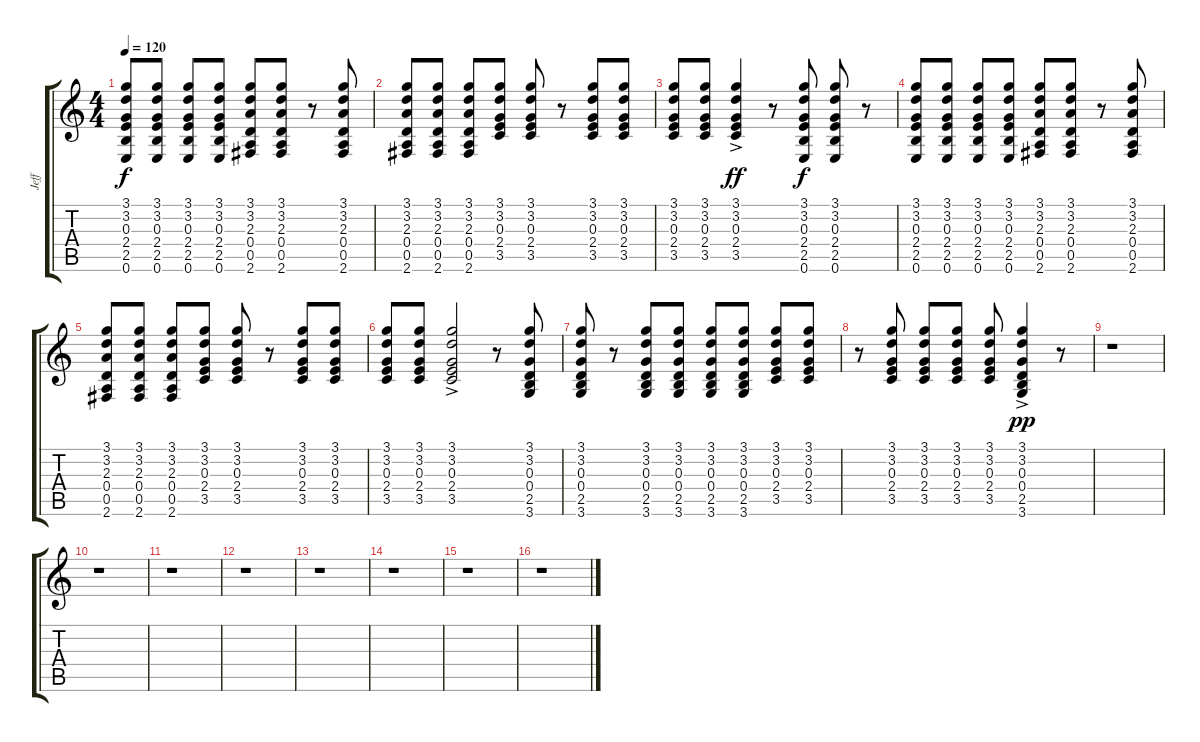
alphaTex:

\track ("Jeff" "Jeff") {instrument electricguitarclean}
\staff {score tabs}
\tuning (E4 B3 G3 D3 A2 E2) {hide}
\ts (4 4)
\tempo 120
\clef g2
\ks c
(3.1 3.2 0.3 2.4 2.5 0.6).8{dy f} (3.1 3.2 0.3 2.4 2.5 0.6).8 (3.1 3.2 0.3 2.4 2.5 0.6).8 (3.1 3.2 0.3 2.4 2.5 0.6).8 (3.1 3.2 2.3 0.4 0.5 2.6).8 (3.1 3.2 2.3 0.4 0.5 2.6).8 r.8 (3.1 3.2 2.3 0.4 0.5 2.6).8 |
(3.1 3.2 2.3 0.4 0.5 2.6).8 (3.1 3.2 2.3 0.4 0.5 2.6).8 (3.1 3.2 2.3 0.4 0.5 2.6).8 (3.1 3.2 0.3 2.4 3.5).8 (3.1 3.2 0.3 2.4 3.5).8 r.8 (3.1 3.2 0.3 2.4 3.5).8 (3.1 3.2 0.3 2.4 3.5).8 |
(3.1 3.2 0.3 2.4 3.5).8 (3.1 3.2 0.3 2.4 3.5).8 (3.1 3.2 0.3 2.4{ac} 3.5).4{dy ff} r.8 (3.1 3.2 0.3 2.4 2.5 0.6).8{dy f} (3.1 3.2 0.3 2.4 2.5 0.6).8 r.8 |
(3.1 3.2 0.3 2.4 2.5 0.6).8 (3.1 3.2 0.3 2.4 2.5 0.6).8 (3.1 3.2 0.3 2.4 2.5 0.6).8 (3.1 3.2 0.3 2.4 2.5 0.6).8 (3.1 3.2 2.3 0.4 0.5 2.6).8 (3.1 3.2 2.3 0.4 0.5 2.6).8 r.8 (3.1 3.2 2.3 0.4 0.5 2.6).8 |
(3.1 3.2 2.3 0.4 0.5 2.6).8 (3.1 3.2 2.3 0.4 0.5 2.6).8 (3.1 3.2 2.3 0.4 0.5 2.6).8 (3.1 3.2 0.3 2.4 3.5).8 (3.1 3.2 0.3 2.4 3.5).8 r.8 (3.1 3.2 0.3 2.4 3.5).8 (3.1 3.2 0.3 2.4 3.5).8 |
(3.1 3.2 0.3 2.4 3.5).8 (3.1 3.2 0.3 2.4 3.5).8 (3.1 3.2 0.3{ac} 2.4 3.5).2 r.8 (3.1 3.2 0.3 0.4 2.5 3.6).8 |
(3.1 3.2 0.3 0.4 2.5 3.6).8 r.8 (3.1 3.2 0.3 0.4 2.5 3.6).8 (3.1 3.2 0.3 0.4 2.5 3.6).8 (3.1 3.2 0.3 0.4 2.5 3.6).8 (3.1 3.2 0.3 0.4 2.5 3.6).8 (3.1 3.2 0.3 2.4 3.5).8 (3.1 3.2 0.3 2.4 3.5).8 |
r.8 (3.1 3.2 0.3 2.4 3.5).8 (3.1 3.2 0.3 2.4 3.5).8 (3.1 3.2 0.3 2.4 3.5).8 (3.1 3.2 0.3 2.4 3.5).8 (3.1 3.2 0.3 0.4{ac} 2.5 3.6).4{dy pp} r.8 |
r.1 |
r.1 |
r.1 |
r.1 |
r.1 |
r.1 |
r.1 |
r.1
